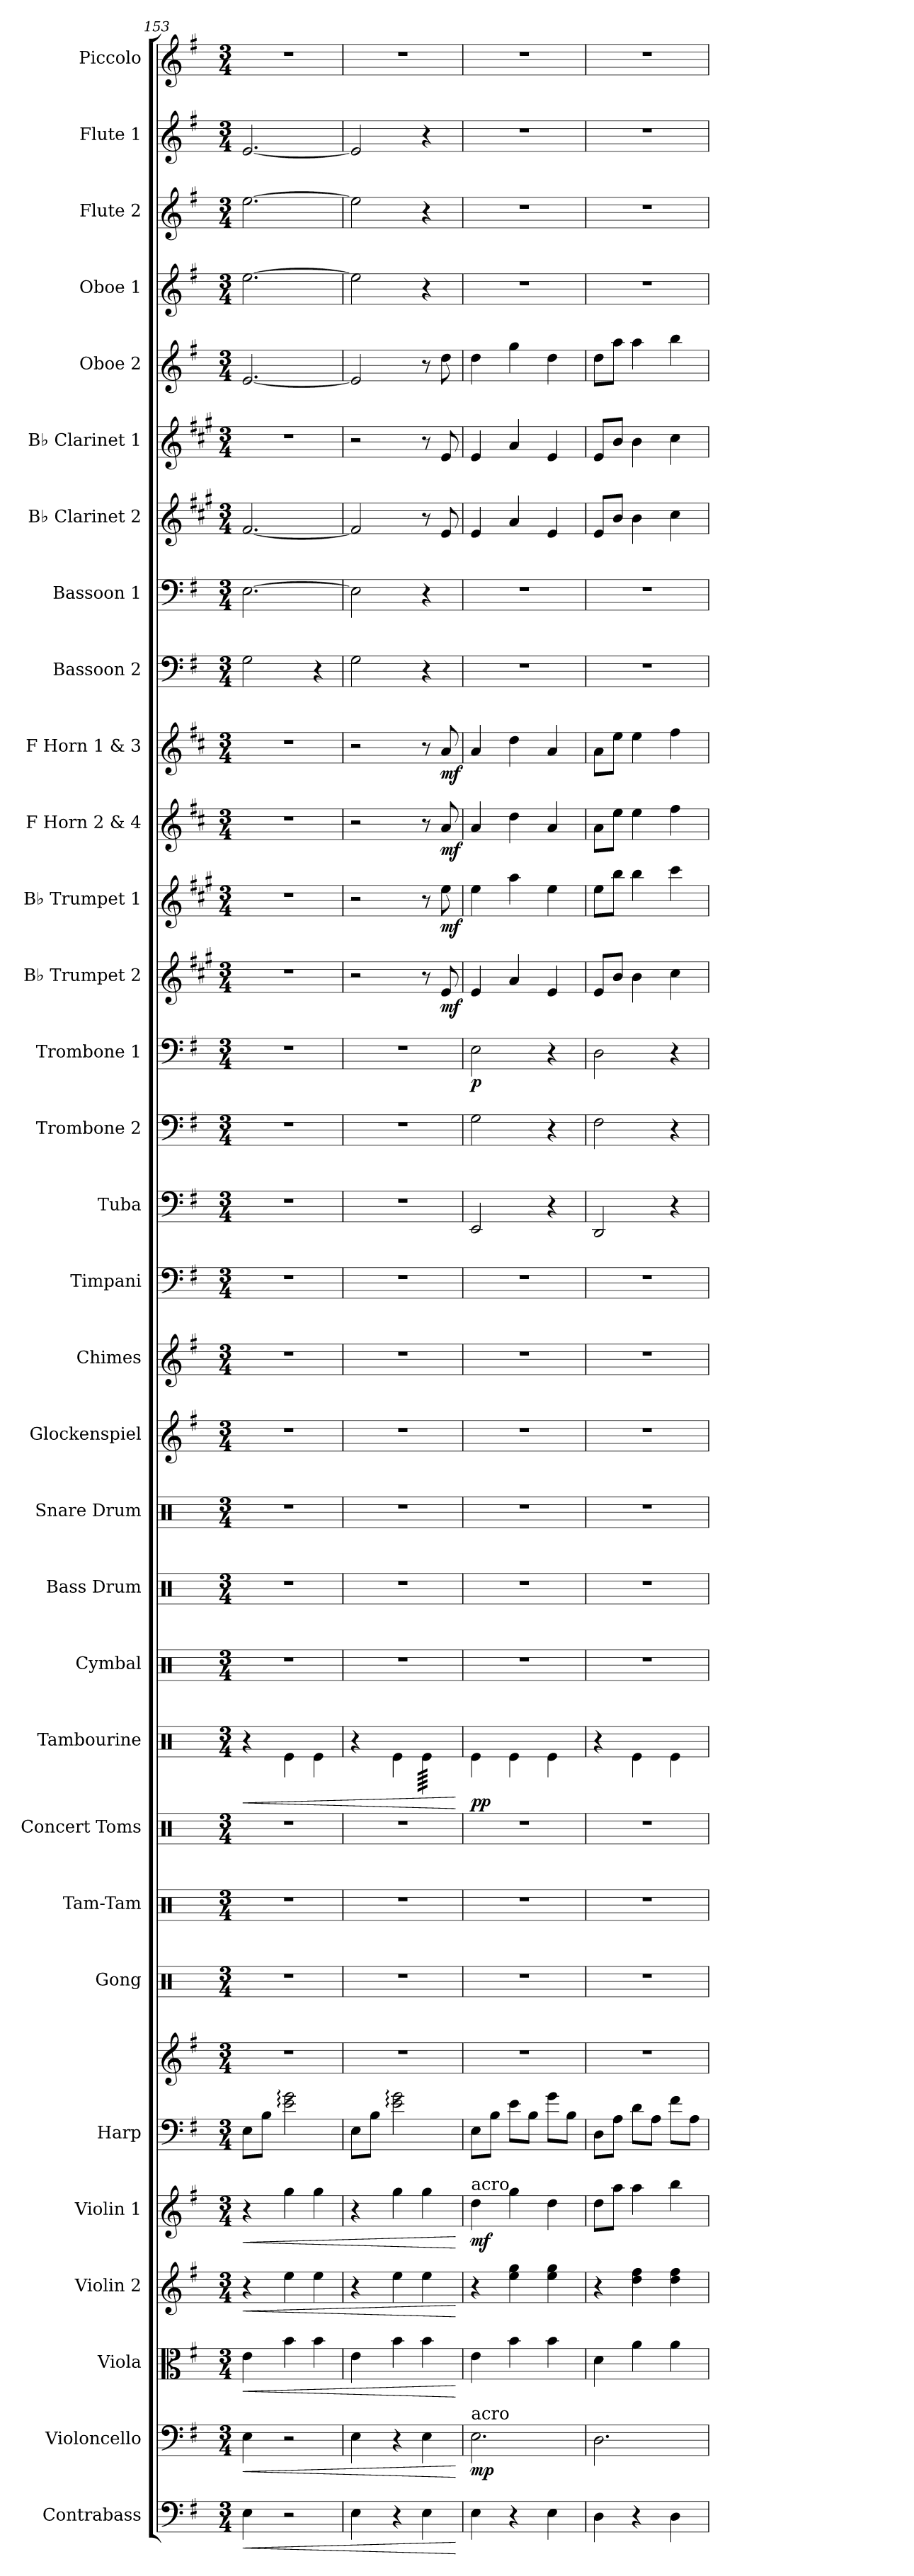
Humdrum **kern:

**kern	**dynam	**kern	**dynam	**kern	**dynam	**kern	**dynam	**kern	**dynam	**kern	**kern	**kern	**kern	**kern	**kern	**dynam	**kern	**kern	**kern	**kern	**kern	**kern	**kern	**dynam	**kern	**dynam	**kern	**dynam	**kern	**dynam	**kern	**dynam	**kern	**dynam	**kern	**dynam	**kern	**kern	**kern	**dynam	**kern	**dynam	**kern	**dynam	**kern	**kern	**kern	**kern
*part32	*part32	*part31	*part31	*part30	*part30	*part29	*part29	*part28	*part28	*part27	*part27	*part26	*part25	*part24	*part23	*part23	*part22	*part21	*part20	*part19	*part18	*part17	*part16	*part16	*part15	*part15	*part14	*part14	*part13	*part13	*part12	*part12	*part11	*part11	*part10	*part10	*part9	*part8	*part7	*part7	*part6	*part6	*part5	*part5	*part4	*part3	*part2	*part1
*staff33	*staff33	*staff32	*staff32	*staff31	*staff31	*staff30	*staff30	*staff29	*staff29	*staff28	*staff27	*staff26	*staff25	*staff24	*staff23	*staff23	*staff22	*staff21	*staff20	*staff19	*staff18	*staff17	*staff16	*staff16	*staff15	*staff15	*staff14	*staff14	*staff13	*staff13	*staff12	*staff12	*staff11	*staff11	*staff10	*staff10	*staff9	*staff8	*staff7	*staff7	*staff6	*staff6	*staff5	*staff5	*staff4	*staff3	*staff2	*staff1
*I"Contrabass	*	*I"Violoncello	*	*I"Viola	*	*I"Violin 2	*	*I"Violin 1	*	*I"Harp	*	*I"Gong	*I"Tam-Tam	*I"Concert Toms	*I"Tambourine	*	*I"Cymbal	*I"Bass Drum	*I"Snare Drum	*I"Glockenspiel	*I"Chimes	*I"Timpani	*I"Tuba	*	*I"Trombone 2	*	*I"Trombone 1	*	*I"B♭ Trumpet 2	*	*I"B♭ Trumpet 1	*	*I"F Horn 2 &amp; 4	*	*I"F Horn 1 &amp; 3	*	*I"Bassoon 2	*I"Bassoon 1	*I"B♭ Clarinet 2	*	*I"B♭ Clarinet 1	*	*I"Oboe 2	*	*I"Oboe 1	*I"Flute 2	*I"Flute 1	*I"Piccolo
*I'Cb.	*	*I'Vc.	*	*I'Vla.	*	*I'Vln. 2	*	*I'Vln. 1	*	*I'Hrp.	*	*I'Gong	*I'Tam	*I'C. Toms	*I'Tamb.	*	*I'Cym.	*I'B. Dr.	*I'Sn. Dr.	*I'Glock.	*I'Cme.	*I'Timp.	*I'Tba.	*	*I'Tbn. 2	*	*I'Tbn. 1	*	*I'B♭ Tpt. 2	*	*I'B♭ Tpt. 1	*	*I'F Hn. 2 4	*	*I'F Hn. 1 3	*	*I'Bsn. 2	*I'Bsn. 1	*I'B♭ Cl. 2	*	*I'B♭ Cl. 1	*	*I'Ob. 2	*	*I'Ob. 1	*I'Fl. 2	*I'Fl. 1	*I'Picc.
*clefF4	*	*clefF4	*	*clefC3	*	*clefG2	*	*clefG2	*	*clefF4	*clefG2	*clefX	*clefX	*clefX	*clefX	*	*clefX	*clefX	*clefX	*clefG2	*clefG2	*clefF4	*clefF4	*	*clefF4	*	*clefF4	*	*clefG2	*	*clefG2	*	*clefG2	*	*clefG2	*	*clefF4	*clefF4	*clefG2	*	*clefG2	*	*clefG2	*	*clefG2	*clefG2	*clefG2	*clefG2
*ITrd7c12	*	*	*	*	*	*	*	*	*	*	*	*	*	*	*	*	*	*	*	*ITrd-14c-24	*	*	*	*	*	*	*	*	*ITrd1c2	*	*ITrd1c2	*	*ITrd4c7	*	*ITrd4c7	*	*	*	*ITrd1c2	*	*ITrd1c2	*	*	*	*	*	*	*ITrd-7c-12
*k[f#]	*	*k[f#]	*	*k[f#]	*	*k[f#]	*	*k[f#]	*	*k[f#]	*k[f#]	*k[]	*k[]	*k[]	*k[]	*	*k[]	*k[]	*k[]	*k[f#]	*k[f#]	*k[f#]	*k[f#]	*	*k[f#]	*	*k[f#]	*	*k[f#]	*	*k[f#]	*	*k[f#]	*	*k[f#]	*	*k[f#]	*k[f#]	*k[f#]	*	*k[f#]	*	*k[f#]	*	*k[f#]	*k[f#]	*k[f#]	*k[f#]
*M3/4	*	*M3/4	*	*M3/4	*	*M3/4	*	*M3/4	*	*M3/4	*M3/4	*M3/4	*M3/4	*M3/4	*M3/4	*	*M3/4	*M3/4	*M3/4	*M3/4	*M3/4	*M3/4	*M3/4	*	*M3/4	*	*M3/4	*	*M3/4	*	*M3/4	*	*M3/4	*	*M3/4	*	*M3/4	*M3/4	*M3/4	*	*M3/4	*	*M3/4	*	*M3/4	*M3/4	*M3/4	*M3/4
=153	=153	=153	=153	=153	=153	=153	=153	=153	=153	=153	=153	=153	=153	=153	=153	=153	=153	=153	=153	=153	=153	=153	=153	=153	=153	=153	=153	=153	=153	=153	=153	=153	=153	=153	=153	=153	=153	=153	=153	=153	=153	=153	=153	=153	=153	=153	=153	=153
!	!LO:HP:b	!	!LO:HP:b	!	!LO:HP:b	!	!LO:HP:b	!	!LO:HP:b	!	!	!	!	!	!	!LO:HP:b	!	!	!	!	!	!	!	!	!	!	!	!	!	!	!	!	!	!	!	!	!	!	!	!	!	!	!	!	!	!	!	!
4EE\	<	4E\	<	4e\	<	4r	<	4r	<	8E\L	2.r	2.r	2.r	2.r	4r	<	2.r	2.r	2.r	2.r	2.r	2.r	2.r	.	2.r	.	2.r	.	2.r	.	2.r	.	2.r	.	2.r	.	2G\	[2.E\	[2.e/	.	2.r	.	[2.e/	.	[2.ee\	[2.ee\	[2.e/	2.r
.	.	.	.	.	.	.	.	.	.	8B\J	.	.	.	.	.	.	.	.	.	.	.	.	.	.	.	.	.	.	.	.	.	.	.	.	.	.	.	.	.	.	.	.	.	.	.	.	.	.
2r	.	2r	.	4b\	.	4ee\	.	4gg\	.	2e\: 2g\:	.	.	.	.	4Re\	.	.	.	.	.	.	.	.	.	.	.	.	.	.	.	.	.	.	.	.	.	.	.	.	.	.	.	.	.	.	.	.	.
.	.	.	.	4b\	.	4ee\	.	4gg\	.	.	.	.	.	.	4Re\	.	.	.	.	.	.	.	.	.	.	.	.	.	.	.	.	.	.	.	.	.	4r	.	.	.	.	.	.	.	.	.	.	.
=154	=154	=154	=154	=154	=154	=154	=154	=154	=154	=154	=154	=154	=154	=154	=154	=154	=154	=154	=154	=154	=154	=154	=154	=154	=154	=154	=154	=154	=154	=154	=154	=154	=154	=154	=154	=154	=154	=154	=154	=154	=154	=154	=154	=154	=154	=154	=154	=154
4EE\	.	4E\	.	4e\	.	4r	.	4r	.	8E\L	2.r	2.r	2.r	2.r	4r	.	2.r	2.r	2.r	2.r	2.r	2.r	2.r	.	2.r	.	2.r	.	2r	.	2r	.	2r	.	2r	.	2G\	2E\]	2e/]	.	2r	.	2e/]	.	2ee\]	2ee\]	2e/]	2.r
.	.	.	.	.	.	.	.	.	.	8B\J	.	.	.	.	.	.	.	.	.	.	.	.	.	.	.	.	.	.	.	.	.	.	.	.	.	.	.	.	.	.	.	.	.	.	.	.	.	.
4r	.	4r	.	4b\	.	4ee\	.	4gg\	.	2e\: 2g\:	.	.	.	.	4Re\	.	.	.	.	.	.	.	.	.	.	.	.	.	.	.	.	.	.	.	.	.	.	.	.	.	.	.	.	.	.	.	.	.
*	*	*	*	*	*	*	*	*	*	*	*	*	*	*	*tremolo	*	*	*	*	*	*	*	*	*	*	*	*	*	*	*	*	*	*	*	*	*	*	*	*	*	*	*	*	*	*	*	*	*
4EE\	.	4E\	.	4b\	.	4ee\	.	4gg\	.	.	.	.	.	.	64Re\LLLL	.	.	.	.	.	.	.	.	.	.	.	.	.	8r	.	8r	.	8r	.	8r	.	4r	4r	8r	.	8r	.	8r	.	4r	4r	4r	.
.	.	.	.	.	.	.	.	.	.	.	.	.	.	.	64Re\	.	.	.	.	.	.	.	.	.	.	.	.	.	.	.	.	.	.	.	.	.	.	.	.	.	.	.	.	.	.	.	.	.
.	.	.	.	.	.	.	.	.	.	.	.	.	.	.	64Re\	.	.	.	.	.	.	.	.	.	.	.	.	.	.	.	.	.	.	.	.	.	.	.	.	.	.	.	.	.	.	.	.	.
.	.	.	.	.	.	.	.	.	.	.	.	.	.	.	64Re\	.	.	.	.	.	.	.	.	.	.	.	.	.	.	.	.	.	.	.	.	.	.	.	.	.	.	.	.	.	.	.	.	.
.	.	.	.	.	.	.	.	.	.	.	.	.	.	.	64Re\	.	.	.	.	.	.	.	.	.	.	.	.	.	.	.	.	.	.	.	.	.	.	.	.	.	.	.	.	.	.	.	.	.
.	.	.	.	.	.	.	.	.	.	.	.	.	.	.	64Re\	.	.	.	.	.	.	.	.	.	.	.	.	.	.	.	.	.	.	.	.	.	.	.	.	.	.	.	.	.	.	.	.	.
.	.	.	.	.	.	.	.	.	.	.	.	.	.	.	64Re\	.	.	.	.	.	.	.	.	.	.	.	.	.	.	.	.	.	.	.	.	.	.	.	.	.	.	.	.	.	.	.	.	.
.	.	.	.	.	.	.	.	.	.	.	.	.	.	.	64Re\	.	.	.	.	.	.	.	.	.	.	.	.	.	.	.	.	.	.	.	.	.	.	.	.	.	.	.	.	.	.	.	.	.
!	!	!	!	!	!	!	!	!	!	!	!	!	!	!	!	!	!	!	!	!	!	!	!	!	!	!	!	!	!	!LO:DY:b	!	!LO:DY:b	!	!LO:DY:b	!	!LO:DY:b	!	!	!	!LO:DY:b	!	!	!	!	!	!	!	!
!	!	!	!	!	!	!	!	!	!	!	!	!	!	!	!	!	!	!	!	!	!	!	!	!	!	!	!	!	!	!	!	!	!	!	!	!	!	!	!	!LO:DY:n=1:b	!	!LO:DY:b	!	!	!	!	!	!
!	!	!	!	!	!	!	!	!	!	!	!	!	!	!	!	!	!	!	!	!	!	!	!	!	!	!	!	!	!	!	!	!	!	!	!	!	!	!	!	!	!	!LO:DY:n=1:b	!	!LO:DY:b	!	!	!	!
!	!	!	!	!	!	!	!	!	!	!	!	!	!	!	!	!	!	!	!	!	!	!	!	!	!	!	!	!	!	!	!	!	!	!	!	!	!	!	!	!	!	!	!	!LO:DY:n=1:b	!	!	!	!
.	.	.	.	.	.	.	.	.	.	.	.	.	.	.	64Re\	.	.	.	.	.	.	.	.	.	.	.	.	.	8d/	mf	8dd\	mf	8d/	mf	8d/	mf	.	.	8d/	mf mp	8d/	mf mp	8dd\	mf mp	.	.	.	.
.	.	.	.	.	.	.	.	.	.	.	.	.	.	.	64Re\	.	.	.	.	.	.	.	.	.	.	.	.	.	.	.	.	.	.	.	.	.	.	.	.	.	.	.	.	.	.	.	.	.
.	.	.	.	.	.	.	.	.	.	.	.	.	.	.	64Re\	.	.	.	.	.	.	.	.	.	.	.	.	.	.	.	.	.	.	.	.	.	.	.	.	.	.	.	.	.	.	.	.	.
.	.	.	.	.	.	.	.	.	.	.	.	.	.	.	64Re\	.	.	.	.	.	.	.	.	.	.	.	.	.	.	.	.	.	.	.	.	.	.	.	.	.	.	.	.	.	.	.	.	.
.	.	.	.	.	.	.	.	.	.	.	.	.	.	.	64Re\	.	.	.	.	.	.	.	.	.	.	.	.	.	.	.	.	.	.	.	.	.	.	.	.	.	.	.	.	.	.	.	.	.
.	.	.	.	.	.	.	.	.	.	.	.	.	.	.	64Re\	.	.	.	.	.	.	.	.	.	.	.	.	.	.	.	.	.	.	.	.	.	.	.	.	.	.	.	.	.	.	.	.	.
.	.	.	.	.	.	.	.	.	.	.	.	.	.	.	64Re\	.	.	.	.	.	.	.	.	.	.	.	.	.	.	.	.	.	.	.	.	.	.	.	.	.	.	.	.	.	.	.	.	.
.	.	.	.	.	.	.	.	.	.	.	.	.	.	.	64Re\JJJJ	.	.	.	.	.	.	.	.	.	.	.	.	.	.	.	.	.	.	.	.	.	.	.	.	.	.	.	.	.	.	.	.	.
*	*	*	*	*	*	*	*	*	*	*	*	*	*	*	*Xtremolo	*	*	*	*	*	*	*	*	*	*	*	*	*	*	*	*	*	*	*	*	*	*	*	*	*	*	*	*	*	*	*	*	*
.	[	.	[	.	[	.	[	.	[	.	.	.	.	.	.	[	.	.	.	.	.	.	.	.	.	.	.	.	.	.	.	.	.	.	.	.	.	.	.	.	.	.	.	.	.	.	.	.
=155	=155	=155	=155	=155	=155	=155	=155	=155	=155	=155	=155	=155	=155	=155	=155	=155	=155	=155	=155	=155	=155	=155	=155	=155	=155	=155	=155	=155	=155	=155	=155	=155	=155	=155	=155	=155	=155	=155	=155	=155	=155	=155	=155	=155	=155	=155	=155	=155
!	!	!	!	!	!	!	!	!LO:TX:a:t=acro	!	!	!	!	!	!	!	!	!	!	!	!	!	!	!	!	!	!	!	!	!	!	!	!	!	!	!	!	!	!	!	!	!	!	!	!	!	!	!	!
!	!	!LO:TX:a:t=acro	!	!	!	!	!	!	!	!	!	!	!	!	!	!	!	!	!	!	!	!	!	!	!	!	!	!	!	!	!	!	!	!	!	!	!	!	!	!	!	!	!	!	!	!	!	!
!	!	!	!LO:DY:b	!	!	!	!	!	!LO:DY:b	!	!	!	!	!	!	!LO:DY:b	!	!	!	!	!	!	!	!LO:DY:b	!	!	!	!	!	!	!	!	!	!	!	!	!	!	!	!	!	!	!	!	!	!	!	!
!	!	!	!	!	!	!	!	!	!	!	!	!	!	!	!	!	!	!	!	!	!	!	!	!LO:DY:n=1:b	!	!LO:DY:b	!	!	!	!	!	!	!	!	!	!	!	!	!	!	!	!	!	!	!	!	!	!
!	!	!	!	!	!	!	!	!	!	!	!	!	!	!	!	!	!	!	!	!	!	!	!	!	!	!LO:DY:n=1:b	!	!LO:DY:b	!	!	!	!	!	!	!	!	!	!	!	!	!	!	!	!	!	!	!	!
4EE\	.	2.E\	mp	4e\	.	4r	.	4dd\	mf	8E\L	2.r	2.r	2.r	2.r	4Re\	pp	2.r	2.r	2.r	2.r	2.r	2.r	2EE/	p mp	2G\	p mp	2E\	p	4d/	.	4dd\	.	4d/	.	4d/	.	2.r	2.r	4d/	.	4d/	.	4dd\	.	2.r	2.r	2.r	2.r
.	.	.	.	.	.	.	.	.	.	8B\J	.	.	.	.	.	.	.	.	.	.	.	.	.	.	.	.	.	.	.	.	.	.	.	.	.	.	.	.	.	.	.	.	.	.	.	.	.	.
4r	.	.	.	4b\	.	4ee\ 4gg\	.	4gg\	.	8e\L	.	.	.	.	4Re\	.	.	.	.	.	.	.	.	.	.	.	.	.	4g/	.	4gg\	.	4g\	.	4g\	.	.	.	4g/	.	4g/	.	4gg\	.	.	.	.	.
.	.	.	.	.	.	.	.	.	.	8B\J	.	.	.	.	.	.	.	.	.	.	.	.	.	.	.	.	.	.	.	.	.	.	.	.	.	.	.	.	.	.	.	.	.	.	.	.	.	.
4EE\	.	.	.	4b\	.	4ee\ 4gg\	.	4dd\	.	8g\L	.	.	.	.	4Re\	.	.	.	.	.	.	.	4r	.	4r	.	4r	.	4d/	.	4dd\	.	4d/	.	4d/	.	.	.	4d/	.	4d/	.	4dd\	.	.	.	.	.
.	.	.	.	.	.	.	.	.	.	8B\J	.	.	.	.	.	.	.	.	.	.	.	.	.	.	.	.	.	.	.	.	.	.	.	.	.	.	.	.	.	.	.	.	.	.	.	.	.	.
=156	=156	=156	=156	=156	=156	=156	=156	=156	=156	=156	=156	=156	=156	=156	=156	=156	=156	=156	=156	=156	=156	=156	=156	=156	=156	=156	=156	=156	=156	=156	=156	=156	=156	=156	=156	=156	=156	=156	=156	=156	=156	=156	=156	=156	=156	=156	=156	=156
4DD\	.	2.D\	.	4d\	.	4r	.	8dd\L	.	8D\L	2.r	2.r	2.r	2.r	4r	.	2.r	2.r	2.r	2.r	2.r	2.r	2DD/	.	2F#\	.	2D\	.	8d/L	.	8dd\L	.	8d\L	.	8d\L	.	2.r	2.r	8d/L	.	8d/L	.	8dd\L	.	2.r	2.r	2.r	2.r
.	.	.	.	.	.	.	.	8aa\J	.	8A\J	.	.	.	.	.	.	.	.	.	.	.	.	.	.	.	.	.	.	8a/J	.	8aa\J	.	8a\J	.	8a\J	.	.	.	8a/J	.	8a/J	.	8aa\J	.	.	.	.	.
4r	.	.	.	4a\	.	4dd\ 4ff#\	.	4aa\	.	8d\L	.	.	.	.	4Re\	.	.	.	.	.	.	.	.	.	.	.	.	.	4a\	.	4aa\	.	4a\	.	4a\	.	.	.	4a\	.	4a\	.	4aa\	.	.	.	.	.
.	.	.	.	.	.	.	.	.	.	8A\J	.	.	.	.	.	.	.	.	.	.	.	.	.	.	.	.	.	.	.	.	.	.	.	.	.	.	.	.	.	.	.	.	.	.	.	.	.	.
4DD\	.	.	.	4a\	.	4dd\ 4ff#\	.	4bb\	.	8f#\L	.	.	.	.	4Re\	.	.	.	.	.	.	.	4r	.	4r	.	4r	.	4b\	.	4bb\	.	4b\	.	4b\	.	.	.	4b\	.	4b\	.	4bb\	.	.	.	.	.
.	.	.	.	.	.	.	.	.	.	8A\J	.	.	.	.	.	.	.	.	.	.	.	.	.	.	.	.	.	.	.	.	.	.	.	.	.	.	.	.	.	.	.	.	.	.	.	.	.	.
=	=	=	=	=	=	=	=	=	=	=	=	=	=	=	=	=	=	=	=	=	=	=	=	=	=	=	=	=	=	=	=	=	=	=	=	=	=	=	=	=	=	=	=	=	=	=	=	=
*-	*-	*-	*-	*-	*-	*-	*-	*-	*-	*-	*-	*-	*-	*-	*-	*-	*-	*-	*-	*-	*-	*-	*-	*-	*-	*-	*-	*-	*-	*-	*-	*-	*-	*-	*-	*-	*-	*-	*-	*-	*-	*-	*-	*-	*-	*-	*-	*-
